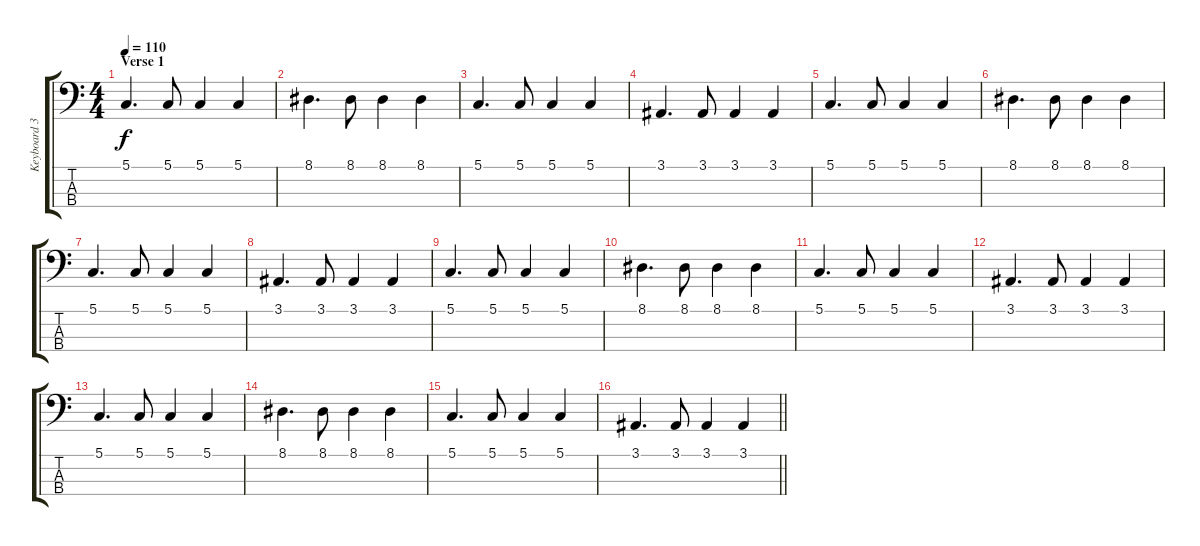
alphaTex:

\track ("Keyboard 3 (Low)" "Keyboard 3") {instrument stringensemble1}
\staff {score tabs}
\tuning (G2 D2 A1 E1) {hide}
\ts (4 4)
\section ("" "Verse 1")
\tempo 110
\clef f4
\ks c
5.1.4{d dy f} 5.1.8 5.1.4 5.1.4 |
8.1.4{d} 8.1.8 8.1.4 8.1.4 |
5.1.4{d} 5.1.8 5.1.4 5.1.4 |
3.1.4{d} 3.1.8 3.1.4 3.1.4 |
5.1.4{d} 5.1.8 5.1.4 5.1.4 |
8.1.4{d} 8.1.8 8.1.4 8.1.4 |
5.1.4{d} 5.1.8 5.1.4 5.1.4 |
3.1.4{d} 3.1.8 3.1.4 3.1.4 |
5.1.4{d} 5.1.8 5.1.4 5.1.4 |
8.1.4{d} 8.1.8 8.1.4 8.1.4 |
5.1.4{d} 5.1.8 5.1.4 5.1.4 |
3.1.4{d} 3.1.8 3.1.4 3.1.4 |
5.1.4{d} 5.1.8 5.1.4 5.1.4 |
8.1.4{d} 8.1.8 8.1.4 8.1.4 |
5.1.4{d} 5.1.8 5.1.4 5.1.4 |
\barLineRight lightlight
3.1.4{d} 3.1.8 3.1.4 3.1.4
